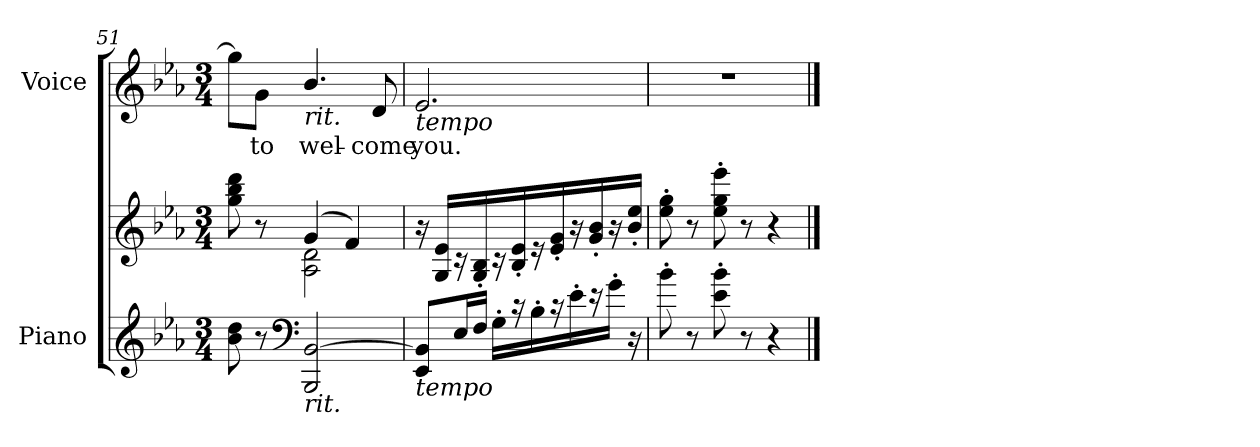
**kern	**kern	**kern	**text
*part2	*part2	*part1	*part1
*staff3	*staff2	*staff1	*staff1
*I"Piano	*	*I"Voice	*
*I'Pno	*	*	*
!!LO:LB:g=z
*clefG2	*clefG2	*clefG2	*
*k[b-e-a-]	*k[b-e-a-]	*k[b-e-a-]	*
*M3/4	*M3/4	*M3/4	*
=51	=51	=51	=51
*	*^	*	*
8b-\ 8dd\	8gg\ 8bb-\ 8ddd\	4ryy	8gg\L]	.
!	!	!	!	!LO:LY:b
8r	8r	.	8g\J	to
*clefF4	*	*	*	*
!	!	!	!LO:TX:b:i:t=rit.	!
!LO:TX:b:i:t=rit.	!	!	!	!
!	!	!	!	!LO:LY:b
2BBB-/ [2BB-/	(4g/	2A-\ 2d\	4.b-/	wel-
.	4f/)	.	.	.
!	!	!	!	!LO:LY:b
.	.	.	8d/	-come
*	*v	*v	*	*
=52	=52	=52	=52
!	!	!LO:TX:b:i:t=tempo	!
!LO:TX:b:i:t=tempo	!	!	!
!	!	!	!LO:LY:b
8EE-/ 8BB-/]L	16r	2.e-/	you.
.	16G/ 16e-/LL	.	.
16E-/L	16r	.	.
16F/JJ	16G/'> 16B-/'>	.	.
16G'\LL	16r	.	.
16r	16B-/'> 16e-/'>	.	.
16B-'\	16r	.	.
16r	16e-/'> 16g/'>	.	.
16e-'\	16r	.	.
16r	16g/'> 16b-/'>	.	.
16g'\JJ	16r	.	.
16r	16b-/'> 16ee-/'>JJ	.	.
=53	=53	=53	=53
8b-'\	8ee-\' 8gg\'	2.r	.
8r	8r	.	.
8e-\' 8b-\'	8ee-\' 8gg\' 8eee-\'	.	.
8r	8r	.	.
4r	4r	.	.
==	==	==	==
*-	*-	*-	*-
